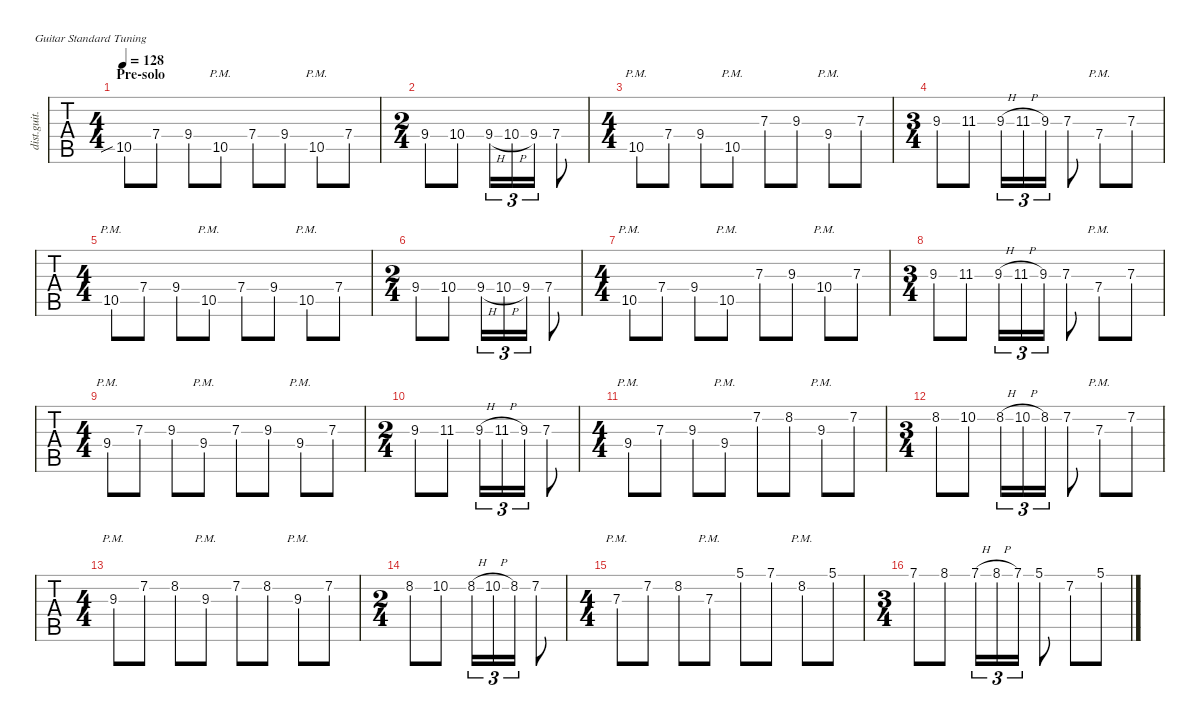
\defaultSystemsLayout 4
\hideDynamics
\bracketExtendMode nobrackets
\otherSystemsTrackNameOrientation horizontal
\track ("Harmony Guitar (Kirk)" "dist.guit.") {defaultSystemsLayout 4 multiBarRest instrument distortionguitar}
\staff {tabs}
\tuning (E4 B3 G3 D3 A2 E2)
\ts (4 4)
\section ("" "Pre-solo")
\tempo 128
\clef g2
\ks c
10.5{sib}.8{dy mf} 7.4.8 9.4.8 10.5{pm}.8 7.4.8 9.4.8 10.5{pm}.8 7.4.8 |
\ts (2 4)
\beaming (8 2 2)
9.4.8 10.4.8 9.4{h}.16{tu (3 2)} 10.4{h}.16{tu (3 2)} 9.4.16{tu (3 2)} 7.4.8 |
\ts (4 4)
\beaming (8 2 2 2 2)
10.5{pm}.8 7.4.8 9.4.8 10.5{pm}.8 7.3.8 9.3.8 9.4{pm}.8 7.3.8 |
\ts (3 4)
\beaming (8 2 2 2)
9.3.8 11.3{acc #}.8 9.3{h}.16{tu (3 2)} 11.3{h acc #}.16{tu (3 2)} 9.3.16{tu (3 2)} 7.3.8 7.4{pm}.8 7.3.8 |
\ts (4 4)
\beaming (8 2 2 2 2)
10.5{pm}.8 7.4.8 9.4.8 10.5{pm}.8 7.4.8 9.4.8 10.5{pm}.8 7.4.8 |
\ts (2 4)
\beaming (8 2 2)
9.4.8 10.4.8 9.4{h}.16{tu (3 2)} 10.4{h}.16{tu (3 2)} 9.4.16{tu (3 2)} 7.4.8 |
\ts (4 4)
\beaming (8 2 2 2 2)
10.5{pm}.8 7.4.8 9.4.8 10.5{pm}.8 7.3.8 9.3.8 10.4{pm}.8 7.3.8 |
\ts (3 4)
\beaming (8 2 2 2)
9.3.8 11.3{acc #}.8 9.3{h}.16{tu (3 2)} 11.3{h acc #}.16{tu (3 2)} 9.3.16{tu (3 2)} 7.3.8 7.4{pm}.8 7.3.8 |
\ts (4 4)
\beaming (8 2 2 2 2)
9.4{pm}.8 7.3.8 9.3.8 9.4{pm}.8 7.3.8 9.3.8 9.4{pm}.8 7.3.8 |
\ts (2 4)
\beaming (8 2 2)
9.3.8 11.3{acc #}.8 9.3{h}.16{tu (3 2)} 11.3{h acc #}.16{tu (3 2)} 9.3.16{tu (3 2)} 7.3.8 |
\ts (4 4)
\beaming (8 2 2 2 2)
9.4{pm}.8 7.3.8 9.3.8 9.4{pm}.8 7.2{acc #}.8 8.2.8 9.3{pm}.8 7.2{acc #}.8 |
\ts (3 4)
\beaming (8 2 2 2)
8.2.8 10.2.8 8.2{h}.16{tu (3 2)} 10.2{h}.16{tu (3 2)} 8.2.16{tu (3 2)} 7.2{acc #}.8 7.3{pm}.8 7.2{acc #}.8 |
\ts (4 4)
\beaming (8 2 2 2 2)
9.3{pm}.8 7.2{acc #}.8 8.2.8 9.3{pm}.8 7.2{acc #}.8 8.2.8 9.3{pm}.8 7.2{acc #}.8 |
\ts (2 4)
\beaming (8 2 2)
8.2.8 10.2.8 8.2{h}.16{tu (3 2)} 10.2{h}.16{tu (3 2)} 8.2.16{tu (3 2)} 7.2{acc #}.8 |
\ts (4 4)
\beaming (8 2 2 2 2)
7.3{pm}.8 7.2{acc #}.8 8.2.8 7.3{pm}.8 5.1.8 7.1.8 8.2{pm}.8 5.1.8 |
\ts (3 4)
\beaming (8 2 2 2)
7.1.8 8.1.8 7.1{h}.16{tu (3 2)} 8.1{h}.16{tu (3 2)} 7.1.16{tu (3 2)} 5.1.8 7.2{acc #}.8 5.1.8
